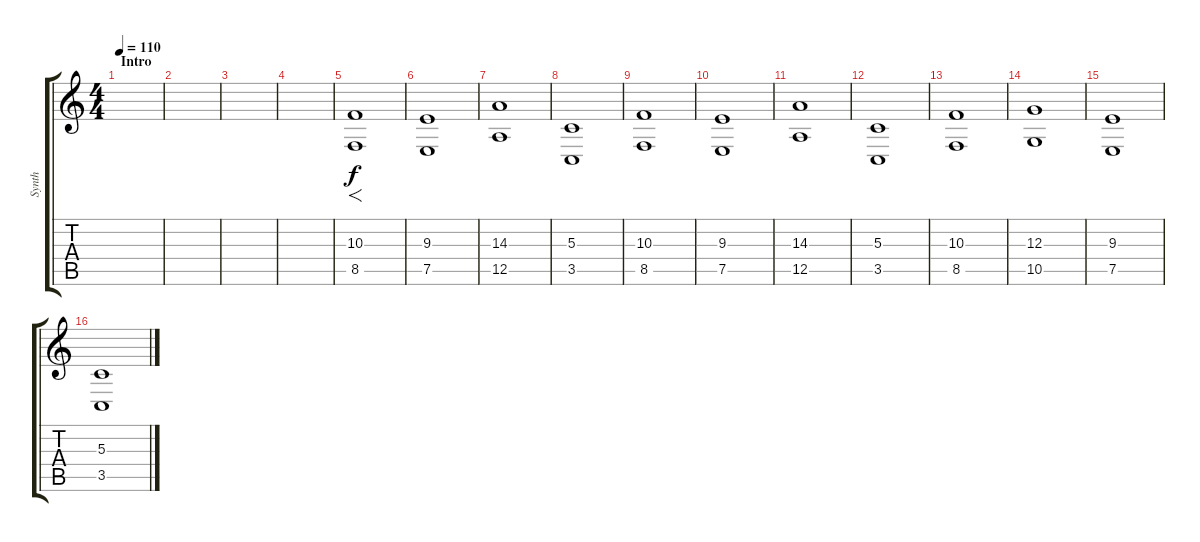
\track ("Synth" "Synth") {instrument stringensemble1}
\staff {score tabs}
\tuning (E4 B3 G3 D3 A2 E2) {hide}
\ts (4 4)
\section ("" "Intro")
\tempo 110
\clef g2
\ks c
|
|
|
|
(10.3 8.5).1{f} |
(9.3 7.5).1 |
(14.3 12.5).1 |
(5.3 3.5).1 |
(10.3 8.5).1 |
(9.3 7.5).1 |
(14.3 12.5).1 |
(5.3 3.5).1 |
(10.3 8.5).1 |
(12.3 10.5).1 |
(9.3 7.5).1 |
(5.3 3.5).1
